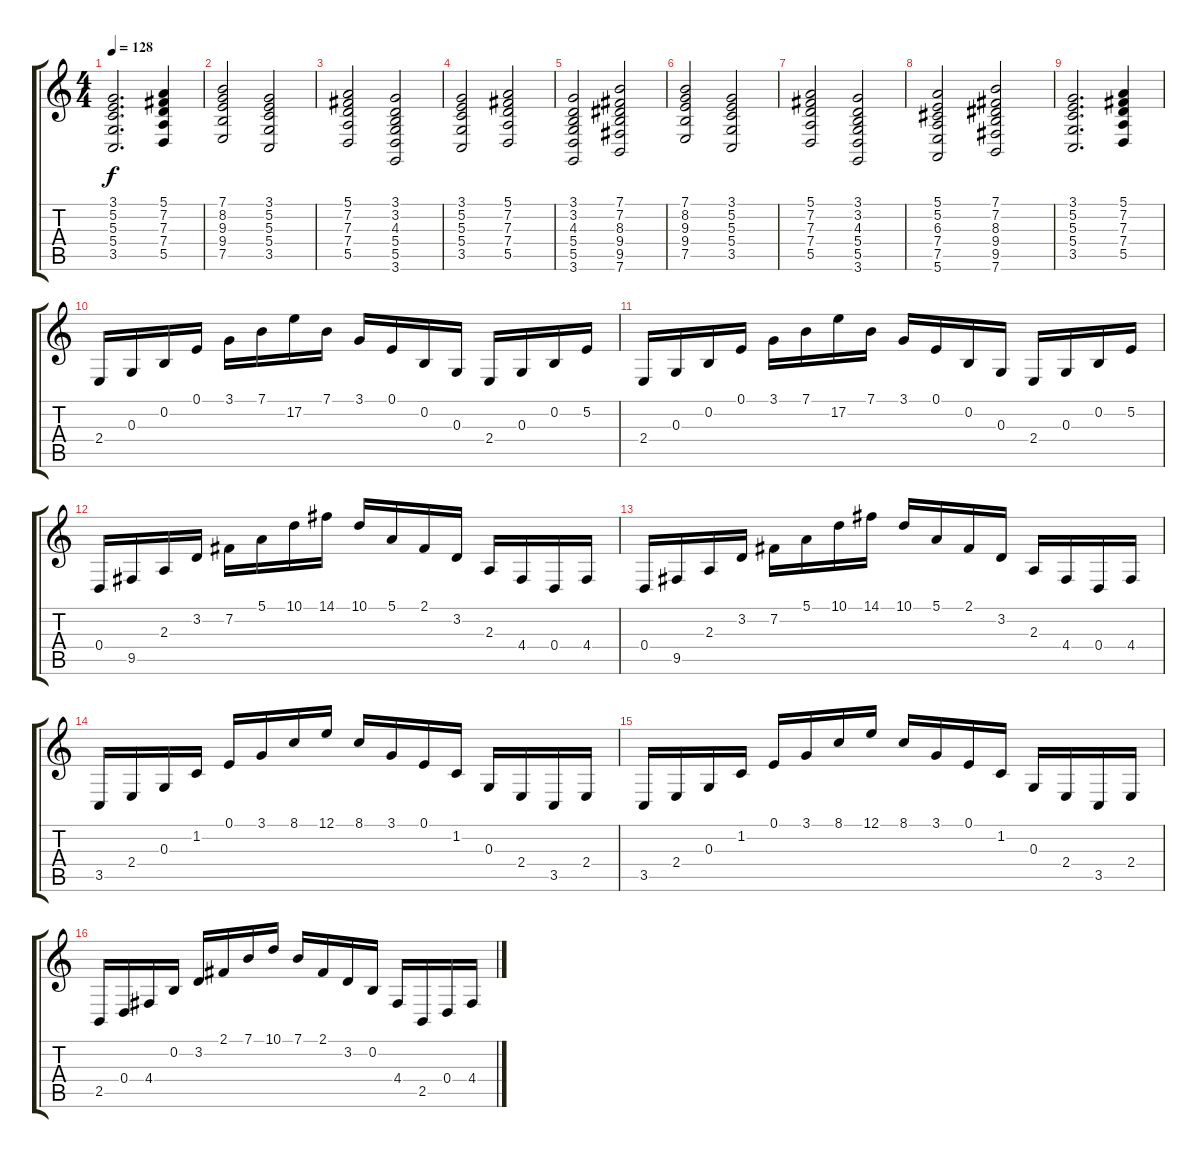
\track "" {instrument synthstrings2}
\staff {score tabs}
\tuning (E4 B3 G3 D3 A2 E2) {hide}
\ts (4 4)
\tempo 128
\clef g2
\ks c
(3.1 5.2 5.3 5.4 3.5).2{d dy f} (5.1 7.2 7.3 7.4 5.5).4 |
(7.1 8.2 9.3 9.4 7.5).2 (3.1 5.2 5.3 5.4 3.5).2 |
(5.1 7.2 7.3 7.4 5.5).2 (3.1 3.2 4.3 5.4 5.5 3.6).2 |
(3.1 5.2 5.3 5.4 3.5).2 (5.1 7.2 7.3 7.4 5.5).2 |
(3.1 3.2 4.3 5.4 5.5 3.6).2 (7.1 7.2 8.3 9.4 9.5 7.6).2 |
(7.1 8.2 9.3 9.4 7.5).2 (3.1 5.2 5.3 5.4 3.5).2 |
(5.1 7.2 7.3 7.4 5.5).2 (3.1 3.2 4.3 5.4 5.5 3.6).2 |
(5.1 5.2 6.3 7.4 7.5 5.6).2 (7.1 7.2 8.3 9.4 9.5 7.6).2 |
(3.1 5.2 5.3 5.4 3.5).2{d} (5.1 7.2 7.3 7.4 5.5).4 |
2.4.16 0.3.16 0.2.16 0.1.16 3.1.16 7.1.16 17.2.16 7.1.16 3.1.16 0.1.16 0.2.16 0.3.16 2.4.16 0.3.16 0.2.16 5.2.16 |
2.4.16 0.3.16 0.2.16 0.1.16 3.1.16 7.1.16 17.2.16 7.1.16 3.1.16 0.1.16 0.2.16 0.3.16 2.4.16 0.3.16 0.2.16 5.2.16 |
0.4.16 9.5.16 2.3.16 3.2.16 7.2.16 5.1.16 10.1.16 14.1.16 10.1.16 5.1.16 2.1.16 3.2.16 2.3.16 4.4.16 0.4.16 4.4.16 |
0.4.16 9.5.16 2.3.16 3.2.16 7.2.16 5.1.16 10.1.16 14.1.16 10.1.16 5.1.16 2.1.16 3.2.16 2.3.16 4.4.16 0.4.16 4.4.16 |
3.5.16 2.4.16 0.3.16 1.2.16 0.1.16 3.1.16 8.1.16 12.1.16 8.1.16 3.1.16 0.1.16 1.2.16 0.3.16 2.4.16 3.5.16 2.4.16 |
3.5.16 2.4.16 0.3.16 1.2.16 0.1.16 3.1.16 8.1.16 12.1.16 8.1.16 3.1.16 0.1.16 1.2.16 0.3.16 2.4.16 3.5.16 2.4.16 |
2.5.16 0.4.16 4.4.16 0.2.16 3.2.16 2.1.16 7.1.16 10.1.16 7.1.16 2.1.16 3.2.16 0.2.16 4.4.16 2.5.16 0.4.16 4.4.16
